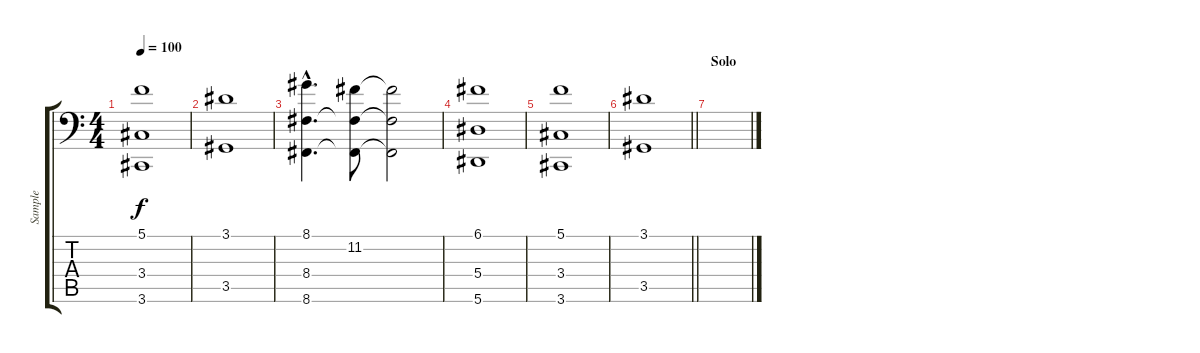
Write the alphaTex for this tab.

\track ("Sample" "Sample") {instrument choiraahs}
\staff {score tabs}
\tuning (C4 G3 Eb3 Bb2 F2 Bb1) {hide}
\ts (4 4)
\tempo 100
\clef f4
\ks c
(5.1 3.4 3.6).1{dy f} |
(3.1 3.5).1 |
(8.1{hac} 8.4{hac} 8.6{hac}).4{d volume 12 instrument synthstrings1} (11.2 8.4{t} 8.6{t}).8 (11.2{t} 8.4{t} 8.6{t}).2 |
(6.1 5.4 5.6).1 |
(5.1 3.4 3.6).1 |
\barLineRight lightlight
(3.1 3.5).1 |
\section ("" "Solo")
